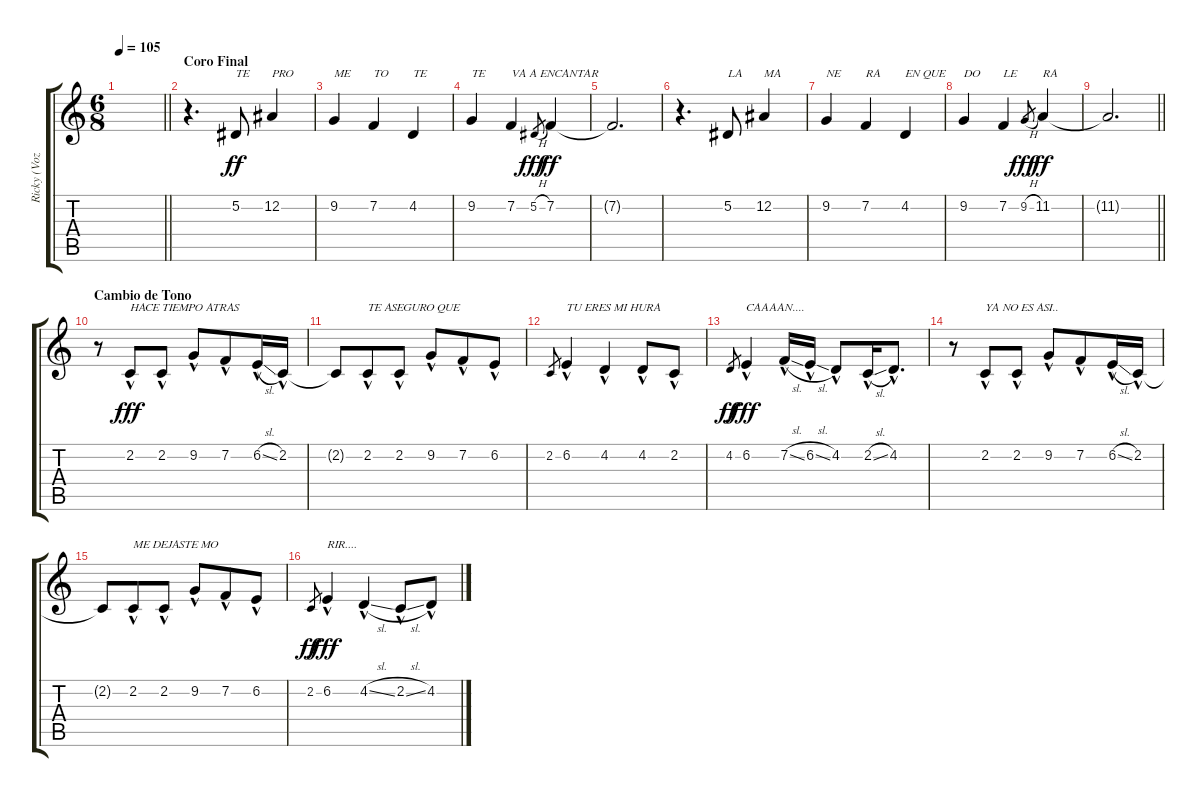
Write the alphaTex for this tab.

\track ("Ricky (Voz)" "Ricky (Voz") {instrument lead1square}
\staff {score tabs}
\tuning (Eb4 Bb3 Gb3 Db3 Ab2 Eb2) {hide}
\ts (6 8)
\tempo 105
\clef g2
\barLineRight lightlight
\ks c
|
\section ("" "Coro Final")
r.4{d} 5.2.8{txt "TE" dy ff} 12.2.4{txt "PRO"} |
9.2.4{txt "ME"} 7.2.4{txt "TO"} 4.2.4{txt "TE"} |
9.2.4{txt "TE"} 7.2.4{txt "VA A ENCANTAR"} 5.2{h}.8{gr dy fff} 7.2.4{dy ff} |
7.2{t}.2{d} |
r.4{d} 5.2.8{txt "LA"} 12.2.4{txt "MA"} |
9.2.4{txt "NE"} 7.2.4{txt "RA"} 4.2.4{txt "EN QUE"} |
9.2.4{txt "DO"} 7.2.4{txt "LE"} 9.2{h}.8{gr dy fff} 11.2.4{txt "RA" dy ff} |
\barLineRight lightlight
11.2{t}.2{d} |
\section ("" "Cambio de Tono")
r.8{volume 16} 2.2{hac}.8{txt "HACE TIEMPO ATRAS" dy fff} 2.2{hac}.8 9.2{hac}.8 7.2{hac}.8 6.2{sl hac}.16 2.2{hac}.16 |
2.2{t}.8 2.2{hac}.8{txt "TE ASEGURO QUE"} 2.2{hac}.8 9.2{hac}.8 7.2{hac}.8 6.2{hac}.8 |
2.2.8{gr} 6.2{hac}.4{txt "TU ERES MI HURA"} 4.2{hac}.4 4.2{hac}.8 2.2{hac}.8 |
4.2.8{gr dy ff} 6.2{hac}.4{txt "CAAAAN...." dy fff} 7.2{sl hac}.16 6.2{sl hac}.16 4.2{hac}.8 2.2{sl hac}.16 4.2{hac}.8{d} |
r.8{volume 16} 2.2{hac}.8{txt "YA NO ES ASI.."} 2.2{hac}.8 9.2{hac}.8 7.2{hac}.8 6.2{sl hac}.16 2.2{hac}.16 |
2.2{t}.8 2.2{hac}.8{txt "ME DEJASTE MO"} 2.2{hac}.8 9.2{hac}.8 7.2{hac}.8 6.2{hac}.8 |
2.2.8{gr dy ff} 6.2{hac}.4{txt "RIR...." dy fff} 4.2{sl hac}.4 2.2{sl hac}.8 4.2{hac}.8
